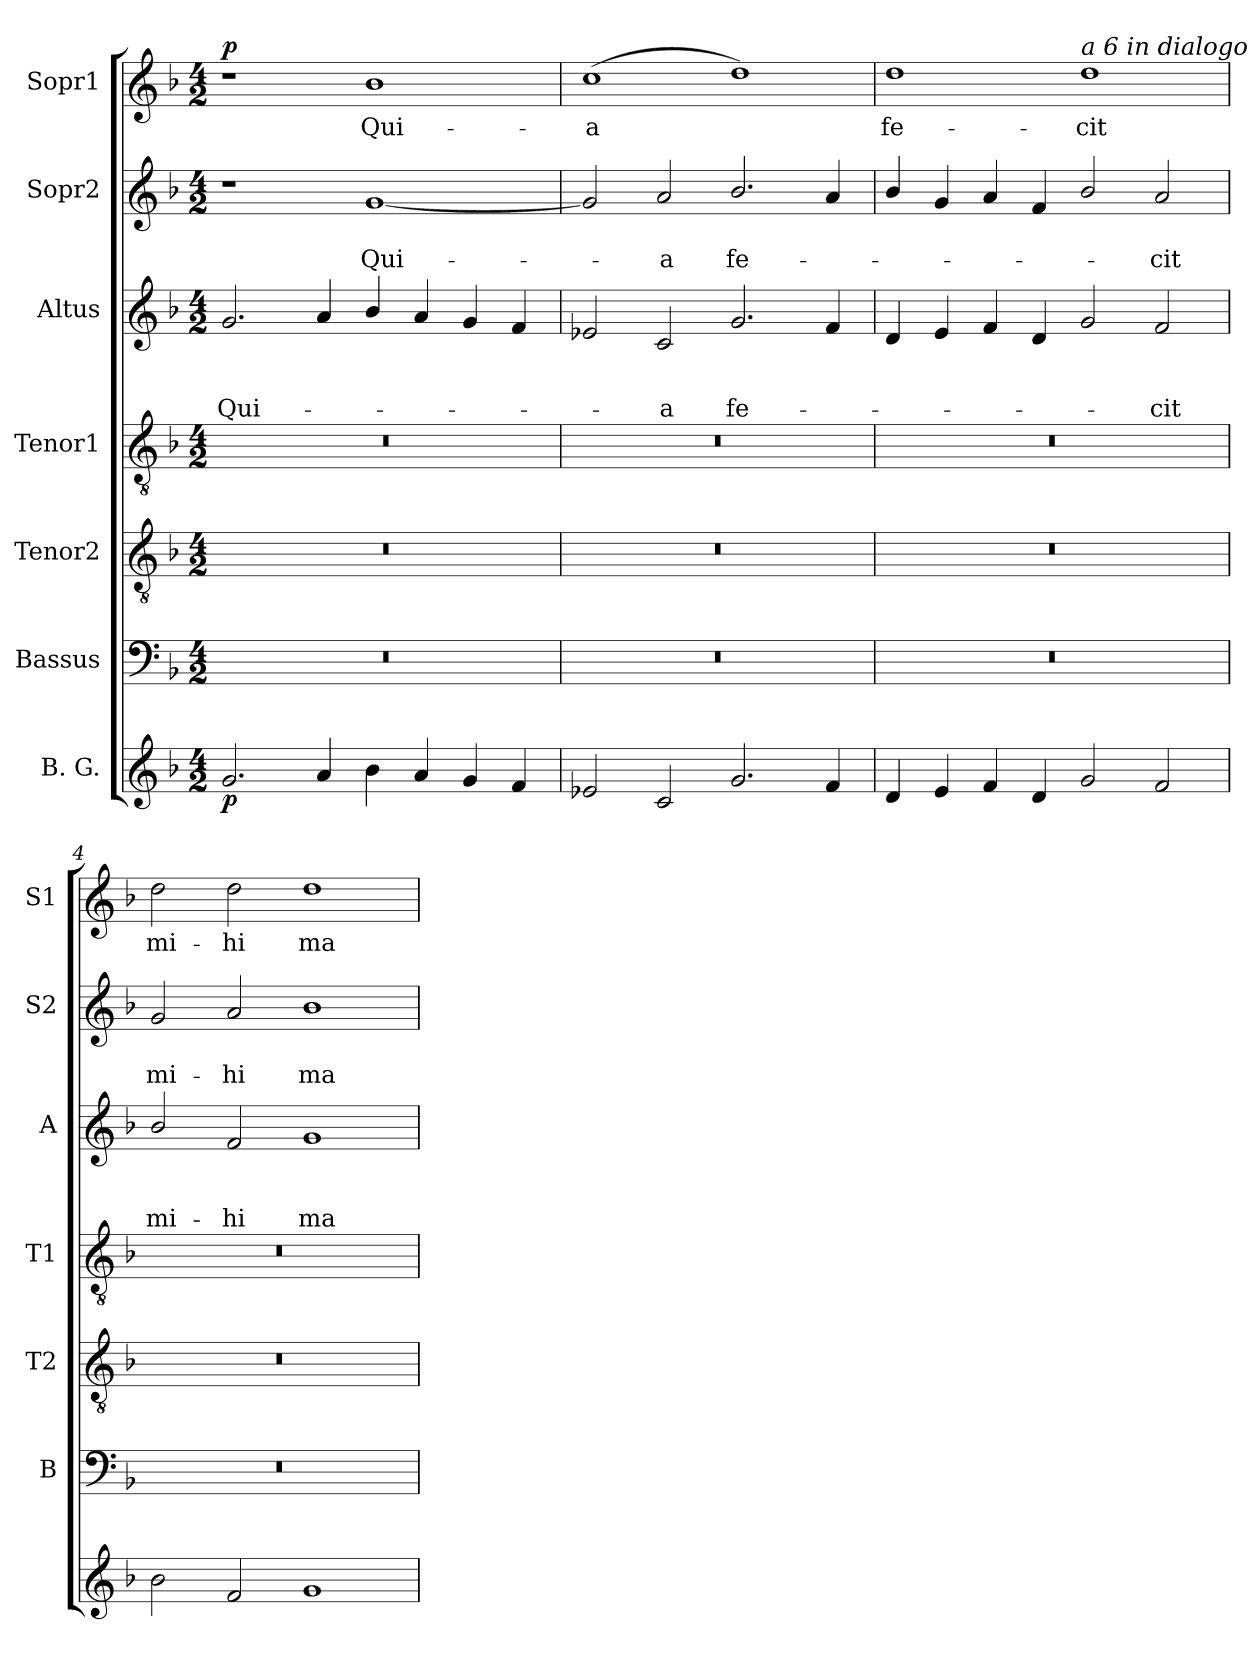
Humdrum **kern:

**kern	**dynam	**kern	**kern	**kern	**kern	**text	**text	**text	**kern	**text	**text	**kern	**text	**dynam
*part7	*part7	*part6	*part5	*part4	*part3	*part3	*part3	*part3	*part2	*part2	*part2	*part1	*part1	*part1
*staff7	*staff7	*staff6	*staff5	*staff4	*staff3	*staff3	*staff3	*staff3	*staff2	*staff2	*staff2	*staff1	*staff1	*staff1
*I"B. G.	*	*I"Bassus	*I"Tenor2	*I"Tenor1	*I"Altus	*	*	*	*I"Sopr2	*	*	*I"Sopr1	*	*
*	*	*I'B	*I'T2	*I'T1	*I'A	*	*	*	*I'S2	*	*	*I'S1	*	*
*clefG2	*	*clefF4	*clefGv2	*clefGv2	*clefG2	*	*	*	*clefG2	*	*	*clefG2	*	*
*k[b-]	*	*k[b-]	*k[b-]	*k[b-]	*k[b-]	*	*	*	*k[b-]	*	*	*k[b-]	*	*
*F:	*	*F:	*F:	*F:	*F:	*	*	*	*F:	*	*	*F:	*	*
*M4/2	*	*M4/2	*M4/2	*M4/2	*M4/2	*	*	*	*M4/2	*	*	*M4/2	*	*
*MM152	*	*MM152	*MM152	*MM152	*MM152	*	*	*	*MM152	*	*	*MM152	*	*
=1	=1	=1	=1	=1	=1	=1	=1	=1	=1	=1	=1	=1	=1	=1
!	!LO:DY:b	!	!	!	!	!	!	!	!	!	!	!	!	!LO:DY:b
2.g/	p	0r	0r	0r	2.g/	.	.	Qui-	1r	.	.	1r	.	p
4a/	.	.	.	.	4a/	.	.	.	.	.	.	.	.	.
4b-\	.	.	.	.	4b-/	.	.	.	[1g	.	Qui-	1b-	Qui-	.
4a/	.	.	.	.	4a/	.	.	.	.	.	.	.	.	.
4g/	.	.	.	.	4g/	.	.	.	.	.	.	.	.	.
4f/	.	.	.	.	4f/	.	.	.	.	.	.	.	.	.
=2	=2	=2	=2	=2	=2	=2	=2	=2	=2	=2	=2	=2	=2	=2
2e-X/	.	0r	0r	0r	2e-X/	.	.	.	2g/]	.	.	(>1cc	-a	.
2c/	.	.	.	.	2c/	.	.	-a	2a/	.	-a	.	.	.
2.g/	.	.	.	.	2.g/	.	.	fe-	2.b-/	.	fe-	1dd)	.	.
4f/	.	.	.	.	4f/	.	.	.	4a/	.	.	.	.	.
=3	=3	=3	=3	=3	=3	=3	=3	=3	=3	=3	=3	=3	=3	=3
4d/	.	0r	0r	0r	4d/	.	.	.	4b-/	.	.	1dd	fe-	.
4e/	.	.	.	.	4e/	.	.	.	4g/	.	.	.	.	.
4f/	.	.	.	.	4f/	.	.	.	4a/	.	.	.	.	.
4d/	.	.	.	.	4d/	.	.	.	4f/	.	.	.	.	.
!	!	!	!	!	!	!	!	!	!	!	!	!LO:TX:a:i:t=a 6 in dialogo	!	!
2g/	.	.	.	.	2g/	.	.	.	2b-/	.	.	1dd	-cit	.
2f/	.	.	.	.	2f/	.	.	-cit	2a/	.	-cit	.	.	.
=4	=4	=4	=4	=4	=4	=4	=4	=4	=4	=4	=4	=4	=4	=4
2b-\	.	0r	0r	0r	2b-/	.	.	mi-	2g/	.	mi-	2dd\	mi-	.
2f/	.	.	.	.	2f/	.	.	-hi	2a/	.	-hi	2dd\	-hi	.
1g	.	.	.	.	1g	.	.	ma-	1b-	.	ma-	1dd	ma-	.
=	=	=	=	=	=	=	=	=	=	=	=	=	=	=
*-	*-	*-	*-	*-	*-	*-	*-	*-	*-	*-	*-	*-	*-	*-
